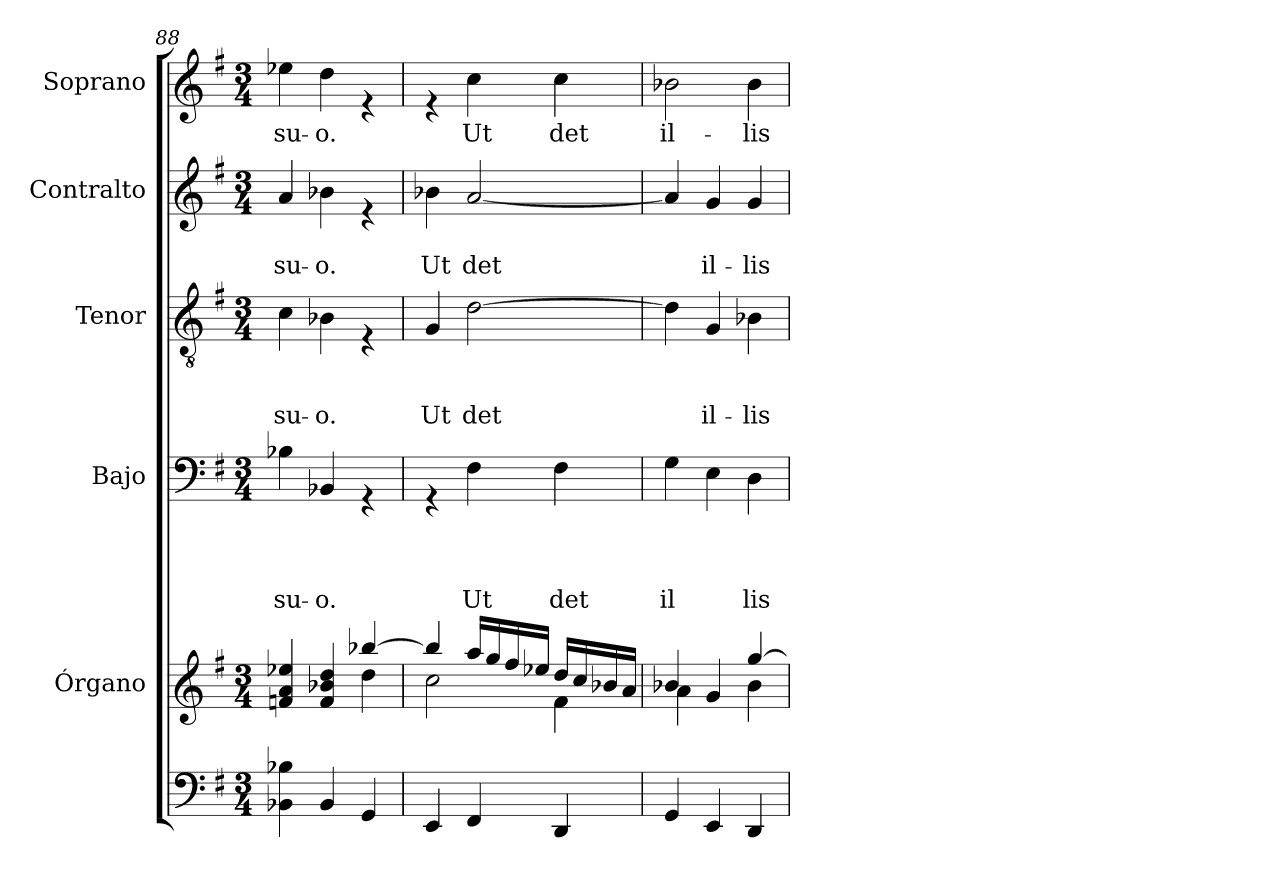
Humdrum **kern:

**kern	**kern	**kern	**text	**text	**text	**text	**kern	**text	**text	**text	**kern	**text	**text	**kern	**text
*part6	*part5	*part4	*part4	*part4	*part4	*part4	*part3	*part3	*part3	*part3	*part2	*part2	*part2	*part1	*part1
*staff6	*staff5	*staff4	*staff4	*staff4	*staff4	*staff4	*staff3	*staff3	*staff3	*staff3	*staff2	*staff2	*staff2	*staff1	*staff1
*	*I"Órgano	*I"Bajo	*	*	*	*	*I"Tenor	*	*	*	*I"Contralto	*	*	*I"Soprano	*
*clefF4	*clefG2	*clefF4	*	*	*	*	*clefGv2	*	*	*	*clefG2	*	*	*clefG2	*
*k[f#]	*k[f#]	*k[f#]	*	*	*	*	*k[f#]	*	*	*	*k[f#]	*	*	*k[f#]	*
*G:	*G:	*G:	*	*	*	*	*G:	*	*	*	*G:	*	*	*G:	*
*M3/4	*M3/4	*M3/4	*	*	*	*	*M3/4	*	*	*	*M3/4	*	*	*M3/4	*
=88	=88	=88	=88	=88	=88	=88	=88	=88	=88	=88	=88	=88	=88	=88	=88
*	*^	*	*	*	*	*	*	*	*	*	*	*	*	*	*
!	!	!	!	!	!	!	!LO:LY:b	!	!	!	!LO:LY:b	!	!	!LO:LY:b	!	!LO:LY:b
4BB-X\ 4B-X\	4fn/ 4a/ 4ee-X/	2ryy	4B-X\	.	.	.	su-	4c\	.	.	su-	4a/	.	su-	4ee-X\	su-
!	!	!	!	!	!	!	!LO:LY:b	!	!	!	!LO:LY:b	!	!	!LO:LY:b	!	!LO:LY:b
4BB-/	4f/ 4b-X/ 4dd/	.	4BB-X/	.	.	.	-o.	4B-X\	.	.	-o.	4b-X\	.	-o.	4dd\	-o.
4GG/	[<4bb-X/	4dd\	4rGG	.	.	.	.	4rE	.	.	.	4re	.	.	4re	.
=89	=89	=89	=89	=89	=89	=89	=89	=89	=89	=89	=89	=89	=89	=89	=89	=89
!	!	!	!	!	!	!	!	!	!	!	!LO:LY:b	!	!	!LO:LY:b	!	!
4EE/	4bb-/]	2cc\	4rGG	.	.	.	.	4G/	.	.	Ut	4b-X\	.	Ut	4re	.
!	!	!	!	!	!	!	!LO:LY:b	!	!	!	!LO:LY:b	!	!	!LO:LY:b	!	!LO:LY:b
4FF#/	16aa/LL	.	4F#\	.	.	.	Ut	[>2d\	.	.	det	[<2a/	.	det	4cc\	Ut
.	16gg/	.	.	.	.	.	.	.	.	.	.	.	.	.	.	.
.	16ff#/	.	.	.	.	.	.	.	.	.	.	.	.	.	.	.
.	16ee-X/JJ	.	.	.	.	.	.	.	.	.	.	.	.	.	.	.
!	!	!	!	!	!	!	!LO:LY:b	!	!	!	!	!	!	!	!	!LO:LY:b
4DD/	16dd/LL	4f#\	4F#\	.	.	.	det	.	.	.	.	.	.	.	4cc\	det
.	16cc/	.	.	.	.	.	.	.	.	.	.	.	.	.	.	.
.	16b-X/	.	.	.	.	.	.	.	.	.	.	.	.	.	.	.
.	16a/JJ	.	.	.	.	.	.	.	.	.	.	.	.	.	.	.
!!LO:LB:g=z
=90	=90	=90	=90	=90	=90	=90	=90	=90	=90	=90	=90	=90	=90	=90	=90	=90
!	!	!	!	!	!	!	!LO:LY:b	!	!	!	!	!	!	!	!	!LO:LY:b
4GG/	4b-X/	4a\	4G\	.	.	.	il	4d\]	.	.	.	4a/]	.	.	2b-X\	il-
!	!	!	!	!	!	!	!	!	!	!	!LO:LY:b	!	!	!LO:LY:b	!	!
4EE/	4g/	4ryy	4E\	.	.	.	.	4G/	.	.	il-	4g/	.	il-	.	.
!	!	!	!	!	!	!	!LO:LY:b	!	!	!	!LO:LY:b	!	!	!LO:LY:b	!	!LO:LY:b
4DD/	[<4gg/	4b-\	4D\	.	.	.	lis	4B-X\	.	.	-lis	4g/	.	-lis	4b-\	-lis
*	*v	*v	*	*	*	*	*	*	*	*	*	*	*	*	*	*
=	=	=	=	=	=	=	=	=	=	=	=	=	=	=	=
*-	*-	*-	*-	*-	*-	*-	*-	*-	*-	*-	*-	*-	*-	*-	*-
